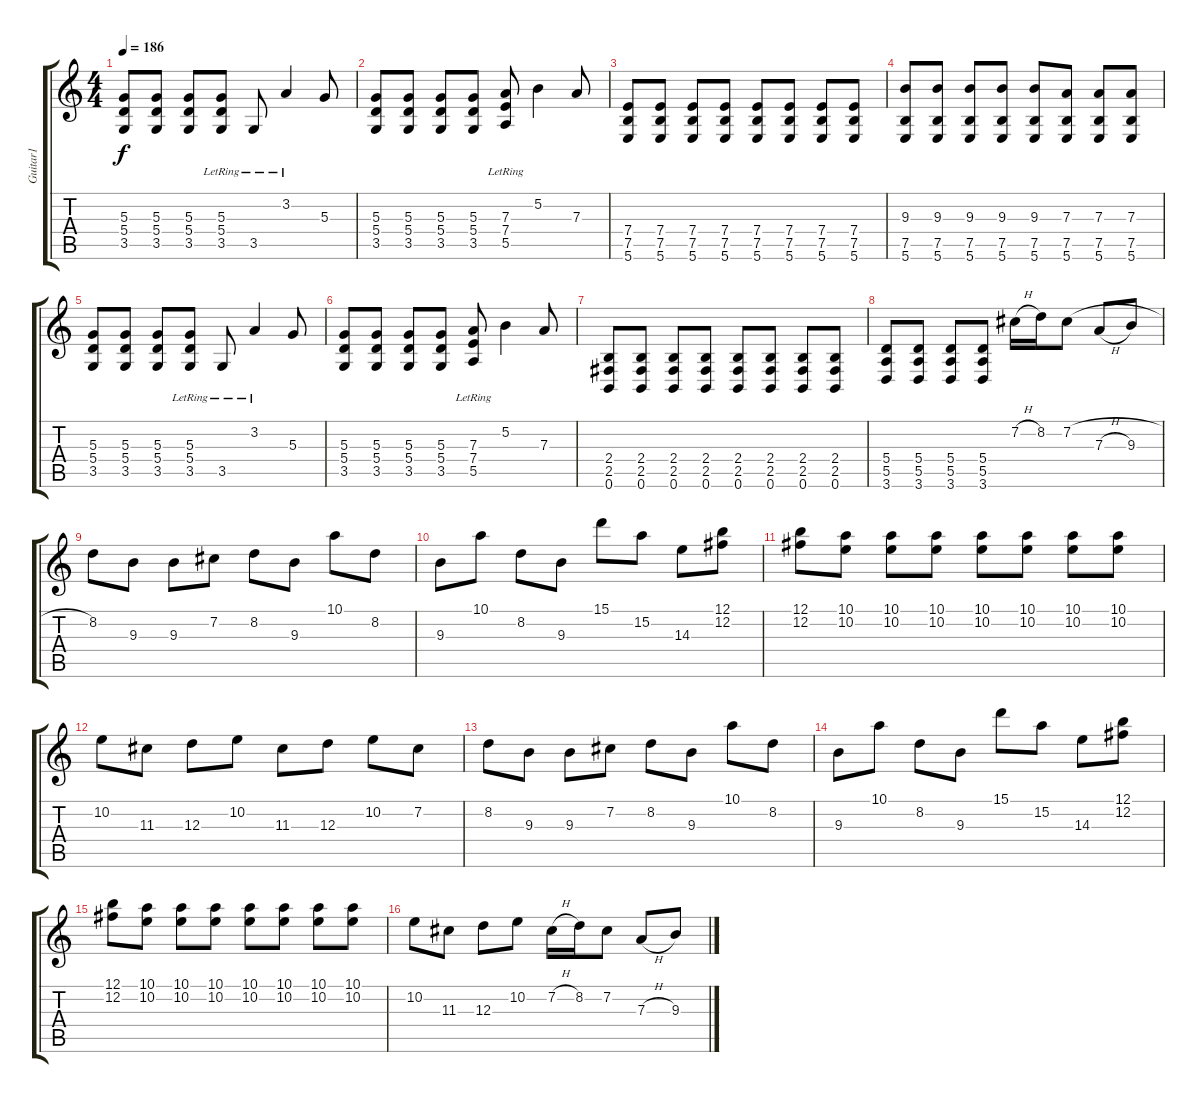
\track ("Guitar1" "Guitar1") {instrument distortionguitar}
\staff {score tabs}
\tuning (B3 Gb3 D3 A2 E2 B1) {hide}
\ts (4 4)
\tempo 186
\clef g2
\ks c
(5.3 5.4 3.5).8{dy f} (5.3 5.4 3.5).8 (5.3 5.4 3.5).8 (5.3{lr} 5.4{lr} 3.5).8 3.5{lr}.8 3.2{lr}.4 5.3.8 |
(5.3 5.4 3.5).8 (5.3 5.4 3.5).8 (5.3 5.4 3.5).8 (5.3 5.4 3.5).8 (7.3{lr} 7.4{lr} 5.5{lr}).8 5.2.4 7.3.8 |
(7.4 7.5 5.6).8 (7.4 7.5 5.6).8 (7.4 7.5 5.6).8 (7.4 7.5 5.6).8 (7.4 7.5 5.6).8 (7.4 7.5 5.6).8 (7.4 7.5 5.6).8 (7.4 7.5 5.6).8 |
(9.3 7.5 5.6).8 (9.3 7.5 5.6).8 (9.3 7.5 5.6).8 (9.3 7.5 5.6).8 (9.3 7.5 5.6).8 (7.3 7.5 5.6).8 (7.3 7.5 5.6).8 (7.3 7.5 5.6).8 |
(5.3 5.4 3.5).8 (5.3 5.4 3.5).8 (5.3 5.4 3.5).8 (5.3{lr} 5.4{lr} 3.5).8 3.5{lr}.8 3.2{lr}.4 5.3.8 |
(5.3 5.4 3.5).8 (5.3 5.4 3.5).8 (5.3 5.4 3.5).8 (5.3 5.4 3.5).8 (7.3{lr} 7.4{lr} 5.5{lr}).8 5.2.4 7.3.8 |
(2.4 2.5 0.6).8 (2.4 2.5 0.6).8 (2.4 2.5 0.6).8 (2.4 2.5 0.6).8 (2.4 2.5 0.6).8 (2.4 2.5 0.6).8 (2.4 2.5 0.6).8 (2.4 2.5 0.6).8 |
(5.4 5.5 3.6).8 (5.4 5.5 3.6).8 (5.4 5.5 3.6).8 (5.4 5.5 3.6).8 7.2{h}.16 8.2.16 7.2{h}.8 7.3{h}.8 9.3.8 |
8.2.8 9.3.8 9.3.8 7.2.8 8.2.8 9.3.8 10.1.8 8.2.8 |
9.3.8 10.1.8 8.2.8 9.3.8 15.1.8 15.2.8 14.3.8 (12.1 12.2).8 |
(12.1 12.2).8 (10.1 10.2).8 (10.1 10.2).8 (10.1 10.2).8 (10.1 10.2).8 (10.1 10.2).8 (10.1 10.2).8 (10.1 10.2).8 |
10.2.8 11.3.8 12.3.8 10.2.8 11.3.8 12.3.8 10.2.8 7.2.8 |
8.2.8 9.3.8 9.3.8 7.2.8 8.2.8 9.3.8 10.1.8 8.2.8 |
9.3.8 10.1.8 8.2.8 9.3.8 15.1.8 15.2.8 14.3.8 (12.1 12.2).8 |
(12.1 12.2).8 (10.1 10.2).8 (10.1 10.2).8 (10.1 10.2).8 (10.1 10.2).8 (10.1 10.2).8 (10.1 10.2).8 (10.1 10.2).8 |
10.2.8 11.3.8 12.3.8 10.2.8 7.2{h}.16 8.2.16 7.2.8 7.3{h}.8 9.3.8
